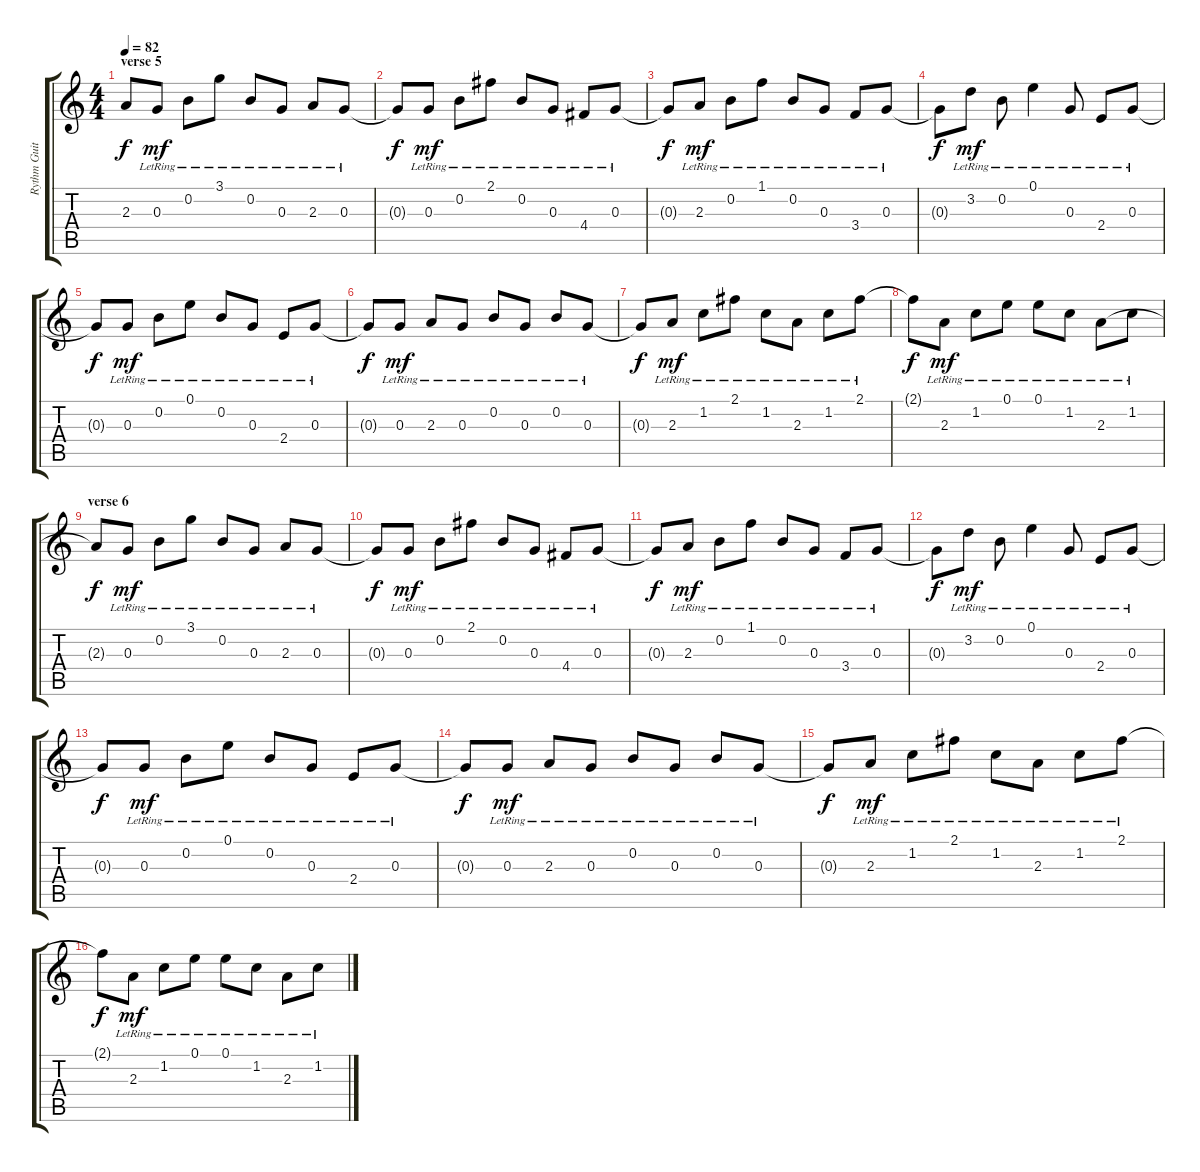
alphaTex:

\track ("Rythm Guitar (Gilmour)" "Rythm Guit") {instrument acousticguitarsteel}
\staff {score tabs}
\tuning (E4 B3 G3 D3 A2 E2) {hide}
\ts (4 4)
\section ("" "verse 5")
\tempo 82
\clef g2
\ks c
2.3{t}.8{dy f} 0.3{lr}.8{dy mf} 0.2{lr}.8 3.1{lr}.8 0.2{lr}.8 0.3{lr}.8 2.3{lr}.8 0.3{lr}.8 |
0.3{t}.8{dy f} 0.3{lr}.8{dy mf} 0.2{lr}.8 2.1{lr}.8 0.2{lr}.8 0.3{lr}.8 4.4{lr}.8 0.3{lr}.8 |
0.3{t}.8{dy f} 2.3{lr}.8{dy mf} 0.2{lr}.8 1.1{lr}.8 0.2{lr}.8 0.3{lr}.8 3.4{lr}.8 0.3{lr}.8 |
0.3{t}.8{dy f} 3.2{lr}.8{dy mf} 0.2{lr}.8 0.1{lr}.4 0.3{lr}.8 2.4{lr}.8 0.3{lr}.8 |
0.3{t}.8{dy f} 0.3{lr}.8{dy mf} 0.2{lr}.8 0.1{lr}.8 0.2{lr}.8 0.3{lr}.8 2.4{lr}.8 0.3{lr}.8 |
0.3{t}.8{dy f} 0.3{lr}.8{dy mf} 2.3{lr}.8 0.3{lr}.8 0.2{lr}.8 0.3{lr}.8 0.2{lr}.8 0.3{lr}.8 |
0.3{t}.8{dy f} 2.3{lr}.8{dy mf} 1.2{lr}.8 2.1{lr}.8 1.2{lr}.8 2.3{lr}.8 1.2{lr}.8 2.1{lr}.8 |
2.1{t}.8{dy f} 2.3{lr}.8{dy mf} 1.2{lr}.8 0.1{lr}.8 0.1{lr}.8 1.2{lr}.8 2.3{lr}.8 1.2{lr}.8 |
\section ("" "verse 6")
2.3{t}.8{dy f} 0.3{lr}.8{dy mf} 0.2{lr}.8 3.1{lr}.8 0.2{lr}.8 0.3{lr}.8 2.3{lr}.8 0.3{lr}.8 |
0.3{t}.8{dy f} 0.3{lr}.8{dy mf} 0.2{lr}.8 2.1{lr}.8 0.2{lr}.8 0.3{lr}.8 4.4{lr}.8 0.3{lr}.8 |
0.3{t}.8{dy f} 2.3{lr}.8{dy mf} 0.2{lr}.8 1.1{lr}.8 0.2{lr}.8 0.3{lr}.8 3.4{lr}.8 0.3{lr}.8 |
0.3{t}.8{dy f} 3.2{lr}.8{dy mf} 0.2{lr}.8 0.1{lr}.4 0.3{lr}.8 2.4{lr}.8 0.3{lr}.8 |
0.3{t}.8{dy f} 0.3{lr}.8{dy mf} 0.2{lr}.8 0.1{lr}.8 0.2{lr}.8 0.3{lr}.8 2.4{lr}.8 0.3{lr}.8 |
0.3{t}.8{dy f} 0.3{lr}.8{dy mf} 2.3{lr}.8 0.3{lr}.8 0.2{lr}.8 0.3{lr}.8 0.2{lr}.8 0.3{lr}.8 |
0.3{t}.8{dy f} 2.3{lr}.8{dy mf} 1.2{lr}.8 2.1{lr}.8 1.2{lr}.8 2.3{lr}.8 1.2{lr}.8 2.1{lr}.8 |
2.1{t}.8{dy f} 2.3{lr}.8{dy mf} 1.2{lr}.8 0.1{lr}.8 0.1{lr}.8 1.2{lr}.8 2.3{lr}.8 1.2{lr}.8
